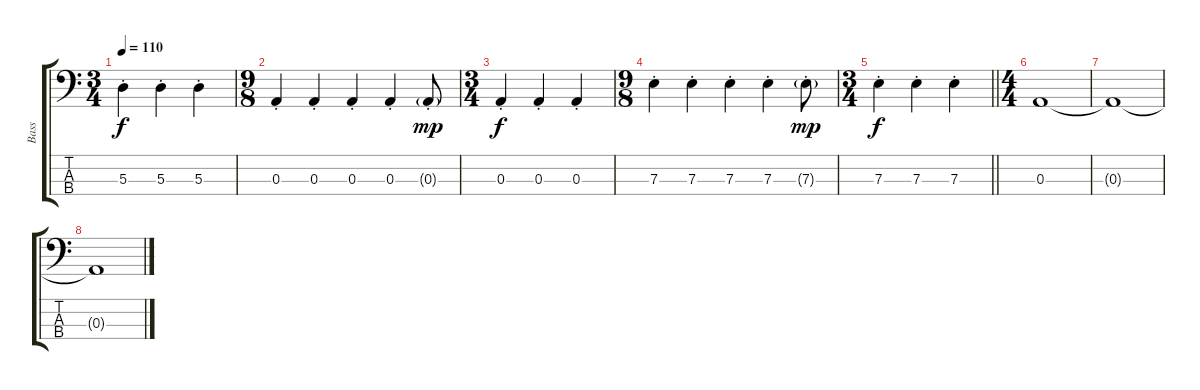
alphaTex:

\track ("Bass" "Bass") {instrument electricbassfinger}
\staff {score tabs}
\tuning (G2 D2 A1 E1) {hide}
\ts (3 4)
\tempo 110
\clef f4
\ks c
5.3{st}.4{dy f} 5.3{st}.4 5.3{st}.4 |
\ts (9 8)
0.3{st}.4 0.3{st}.4 0.3{st}.4 0.3{st}.4 0.3{g st}.8{dy mp} |
\ts (3 4)
0.3{st}.4{dy f} 0.3{st}.4 0.3{st}.4 |
\ts (9 8)
7.3{st}.4 7.3{st}.4 7.3{st}.4 7.3{st}.4 7.3{g st}.8{dy mp} |
\ts (3 4)
\barLineRight lightlight
7.3{st}.4{dy f} 7.3{st}.4 7.3{st}.4 |
\ts (4 4)
0.3.1 |
0.3{t}.1 |
0.3{t}.1
